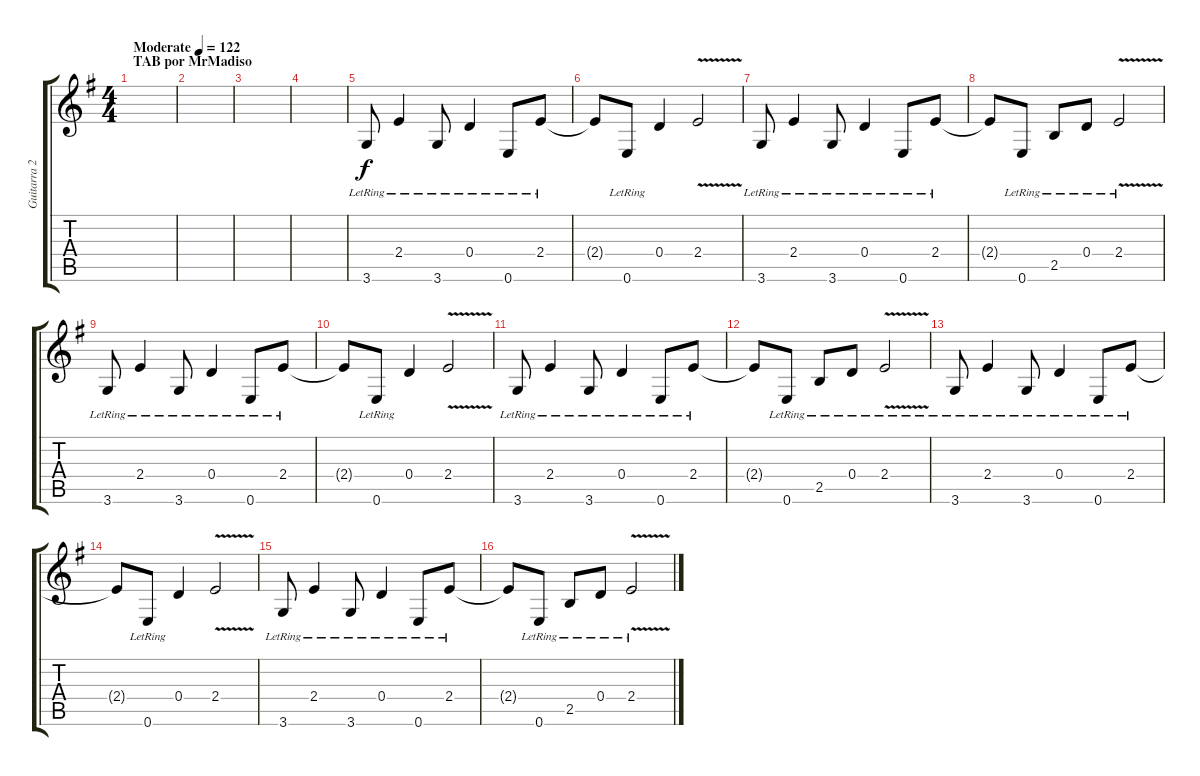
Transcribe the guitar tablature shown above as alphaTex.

\track ("Guitarra 2" "Guitarra 2") {instrument acousticguitarsteel}
\staff {score tabs}
\tuning (E4 B3 G3 D3 A2 E2) {hide}
\ts (4 4)
\section ("" "TAB por MrMadiso")
\tempo (122 "Moderate")
\clef g2
\ks g
|
|
|
|
3.6{lr}.8 2.4{lr}.4 3.6{lr}.8 0.4{lr}.4 0.6{lr}.8 2.4{lr}.8 |
2.4{t}.8 0.6{lr}.8 0.4.4 2.4{v}.2 |
3.6{lr}.8 2.4{lr}.4 3.6{lr}.8 0.4{lr}.4 0.6{lr}.8 2.4{lr}.8 |
2.4{t}.8 0.6{lr}.8 2.5{lr}.8 0.4{lr}.8 2.4{v lr}.2 |
3.6{lr}.8 2.4{lr}.4 3.6{lr}.8 0.4{lr}.4 0.6{lr}.8 2.4{lr}.8 |
2.4{t}.8 0.6{lr}.8 0.4.4 2.4{v}.2 |
3.6{lr}.8 2.4{lr}.4 3.6{lr}.8 0.4{lr}.4 0.6{lr}.8 2.4{lr}.8 |
2.4{t}.8 0.6{lr}.8 2.5{lr}.8 0.4{lr}.8 2.4{v lr}.2 |
3.6{lr}.8 2.4{lr}.4 3.6{lr}.8 0.4{lr}.4 0.6{lr}.8 2.4{lr}.8 |
2.4{t}.8 0.6{lr}.8 0.4.4 2.4{v}.2 |
3.6{lr}.8 2.4{lr}.4 3.6{lr}.8 0.4{lr}.4 0.6{lr}.8 2.4{lr}.8 |
2.4{t}.8 0.6{lr}.8 2.5{lr}.8 0.4{lr}.8 2.4{v lr}.2
